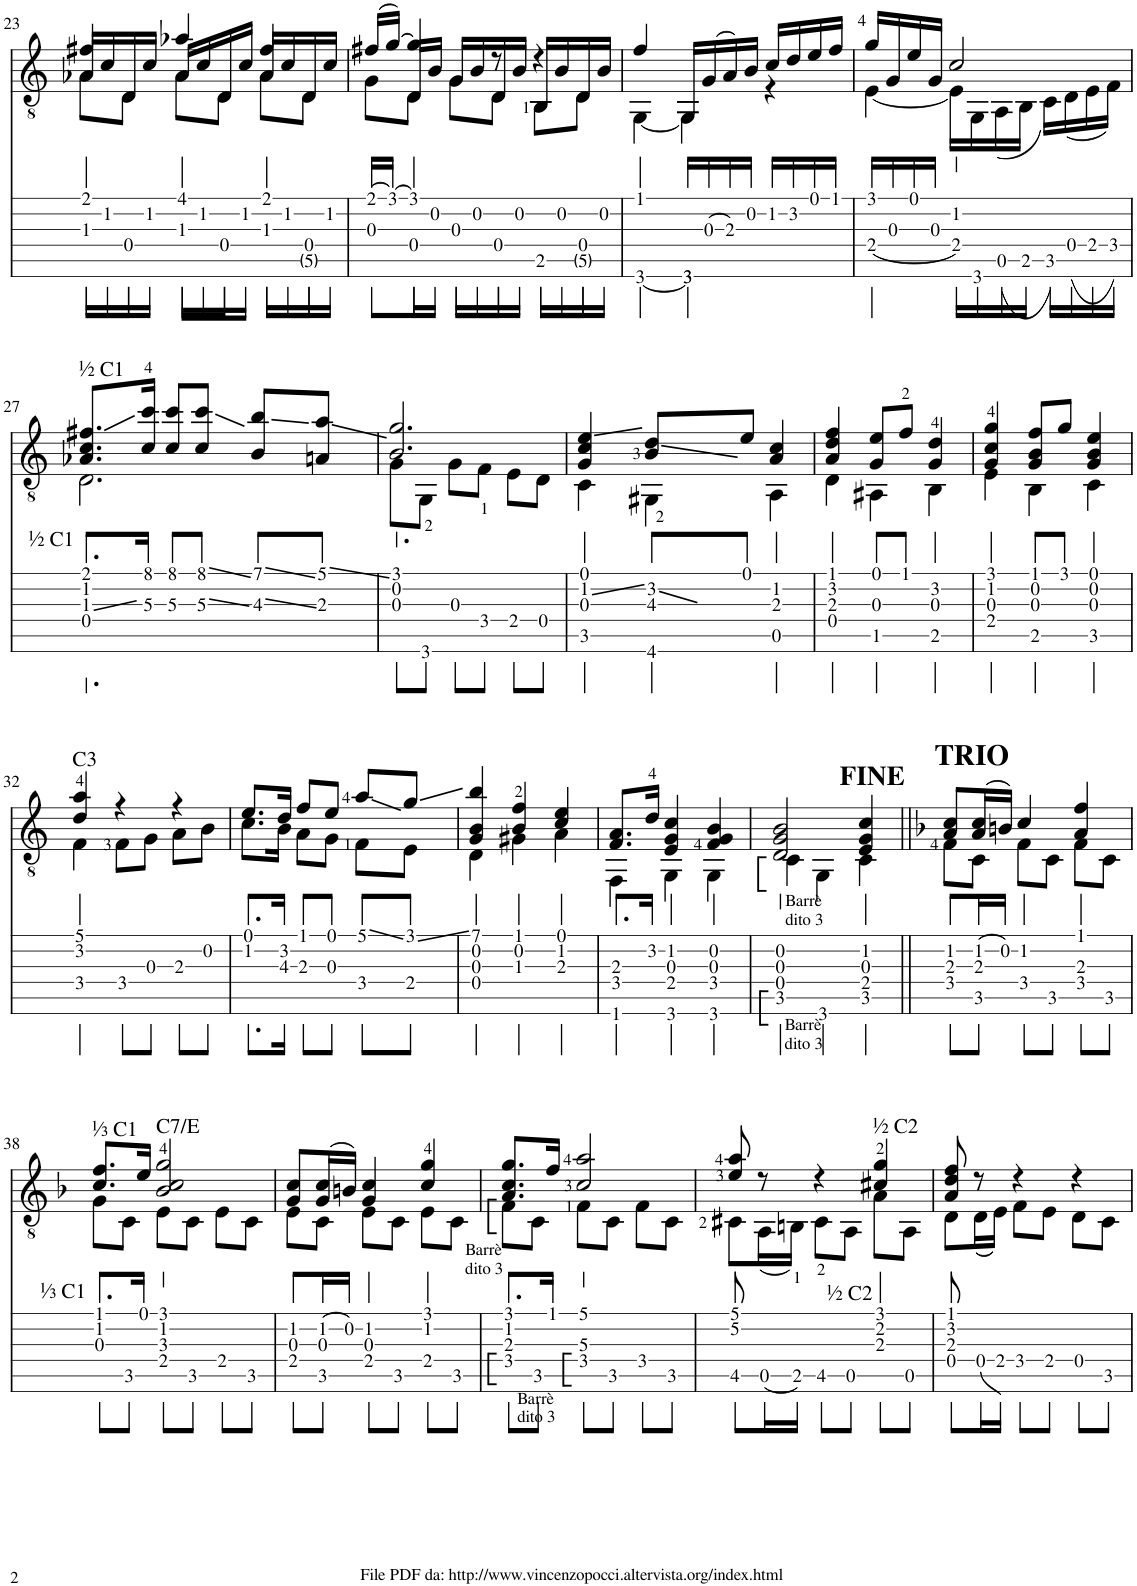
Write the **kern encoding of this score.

**kern	**kern
*part2	*part1
*staff2	*staff1
*I"Chitarra classica (Intavolatura)	*I"Classical Guitar
!!LO:PB:g=z
*	*clefGv2
*k[]	*k[]
*M3/4	*M3/4
=23	=23
*^	*^
*	*^	*	*^
4f#X/	16A-X\LL	8A-\L	4f#X/	16A-X/LL	8A-\L
.	16c\	.	.	16c/	.
.	16D\	8D\J	.	16D/	8D\J
.	16c\JJ	.	.	16c/JJ	.
4a-X/	16A-\LL	8A-\L	4a-X/	16A-/LL	8A-\L
.	16c\	.	.	16c/	.
.	16D\	8D\J	.	16D/	8D\J
.	16c\JJ	.	.	16c/JJ	.
4f#/	16A-\LL	8A-\L	4f#/	16A-/LL	8A-\L
.	16c\	.	.	16c/	.
.	16D\	8D\J	.	16D/	8D\J
.	16c\JJ	.	.	16c/JJ	.
=24	=24	=24	=24	=24	=24
(16f#X/LL	8ryy	8G\L	(16f#X/LL	8ryy	8G\L
[16g/JJ)	.	.	[16g/JJ)	.	.
4g/]	16D\LL	8D\J	4g/]	16D/LL	8D\J
.	16B\JJ	.	.	16B/JJ	.
.	16G\LL	8G\L	.	16G/LL	8G\L
.	16B\	.	.	16B/	.
8r	16D\	8D\J	8r	16D/	8D\J
.	16B\JJ	.	.	16B/JJ	.
4r	16BB\LL	8BB\L	4r	16BB/LL	8BB\L
.	16B\	.	.	16B/	.
.	16D\	8D\J	.	16D/	8D\J
.	16B\JJ	.	.	16B/JJ	.
*	*v	*v	*	*	*
*	*	*	*v	*v
=25	=25	=25	=25
4f/	[4GG\	4f/	[4GG\
16GG/LL	4GG\]	16GG/LL	4GG\]
(16G/	.	(16G/	.
16A/)	.	16A/)	.
16B/JJ	.	16B/JJ	.
16c/LL	4r	16c/LL	4r
16d/	.	16d/	.
16e/	.	16e/	.
16f/JJ	.	16f/JJ	.
=26	=26	=26	=26
16g/LL	[4E\	16g/LL	[4E\
16G/	.	16G/	.
16e/	.	16e/	.
16G/JJ	.	16G/JJ	.
2c/	16E\LL]	2c/	16E\LL]
.	16GG\	.	16GG\
.	(16AA\	.	(16AA\
.	16BB\JJ	.	16BB\JJ
.	16C\LL)	.	16C\LL)
.	(16D\	.	(16D\
.	16E\	.	16E\
.	16F\JJ)	.	16F\JJ)
!!LO:LB:g=z	!!
=27	=27	=27	=27
!	!	!LO:TX:a:t=½ C1	!
!LO:TX:a:t=½ C1	!	!	!
8.A-X/ 8.c/ 8.f#X/L	2.D\	8.A-X/ 8.c/ 8.f#X/L	2.D\
16c/ 16cc/Jk	.	16c/ 16cc/Jk	.
8c/ 8cc/L	.	8c/ 8cc/L	.
8c/ 8cc/J	.	8c/ 8cc/J	.
8B/ 8b/L	.	8B/ 8b/L	.
8An/ 8a/J	.	8An/ 8a/J	.
=28	=28	=28	=28
2.B/ 2.g/	8G\L	2.B/ 2.g/	8G\L
.	8GG\J	.	8GG\J
.	8G\L	.	8G\L
.	8F\J	.	8F\J
.	8E\L	.	8E\L
.	8D\J	.	8D\J
=29	=29	=29	=29
4G/ 4c/ 4e/	4C\	4G/ 4c/ 4e/	4C\
8B/ 8d/L	4GG#X\	8B/ 8d/L	4GG#X\
8e/J	.	8e/J	.
4A/ 4c/	4AA\	4A/ 4c/	4AA\
=30	=30	=30	=30
4A/ 4d/ 4f/	4D\	4A/ 4d/ 4f/	4D\
8G/ 8e/L	4AA#X\	8G/ 8e/L	4AA#X\
8f/J	.	8f/J	.
4G/ 4d/	4BB\	4G/ 4d/	4BB\
=31	=31	=31	=31
4G/ 4c/ 4g/	4E\	4G/ 4c/ 4g/	4E\
8G/ 8B/ 8f/L	4BB\	8G/ 8B/ 8f/L	4BB\
8g/J	.	8g/J	.
4G/ 4B/ 4e/	4C\	4G/ 4B/ 4e/	4C\
!!LO:LB:g=z	!!
=32	=32	=32	=32
!	!	!LO:TX:a:t=C3	!
4d/ 4a/	4F\	4d/ 4a/	4F\
4r	8F\L	4r	8F\L
.	8G\J	.	8G\J
4r	8A\L	4r	8A\L
.	8B\J	.	8B\J
=33	=33	=33	=33
8.e/L	8.c\L	8.e/L	8.c\L
16d/Jk	16B\Jk	16d/Jk	16B\Jk
8f/L	8A\L	8f/L	8A\L
8e/J	8G\J	8e/J	8G\J
8a/L	8F\L	8a/L	8F\L
8g/J	8E\J	8g/J	8E\J
=34	=34	=34	=34
4G/ 4B/ 4b/	4D\	4G/ 4B/ 4b/	4D\
4B/ 4f/	4G#X\	4B/ 4f/	4G#X\
4c/ 4e/	4A\	4c/ 4e/	4A\
=35	=35	=35	=35
8.F/ 8.A/L	4FF\	8.F/ 8.A/L	4FF\
16d/Jk	.	16d/Jk	.
4E/ 4G/ 4c/	4GG\	4E/ 4G/ 4c/	4GG\
4F/ 4G/ 4B/	4GG\	4F/ 4G/ 4B/	4GG\
=36	=36	=36	=36
!	!	!LO:TX:b:t=Barrè	!
!	!	!LO:TX:b:t=dito 3	!
!LO:TX:b:t=Barrè	!	!	!
!LO:TX:b:t=dito 3	!	!	!
2D/ 2G/ 2B/	4C\	2D/ 2G/ 2B/	4C\
.	4GG\	.	4GG\
4E/ 4G/ 4c/	4C\	4E/ 4G/ 4c/	4C\
=37||	=37||	=37||	=37||
*k[b-]	*	*k[b-]	*
!	!	!LO:TX:a:B:t=TRIO	!
8A/ 8c/L	8F\L	8A/ 8c/L	8F\L
(16A/ 16c/L	8C\J	(16A/ 16c/L	8C\J
16Bn/JJ)	.	16Bn/JJ)	.
4c/	8F\L	4c/	8F\L
.	8C\J	.	8C\J
4A/ 4f/	8F\L	4A/ 4f/	8F\L
.	8C\J	.	8C\J
!!LO:LB:g=z	!!
=38	=38	=38	=38
!	!	!LO:TX:a:t=⅓ C1	!
!LO:TX:a:t=⅓ C1	!	!	!
8.c/ 8.f/L	8G\L	8.c/ 8.f/L	8G\L
.	8C\J	.	8C\J
16e/Jk	.	16e/Jk	.
!	!	!LO:TX:a:t=C7/E	!
2B-/ 2c/ 2g/	8E\L	2B-/ 2c/ 2g/	8E\L
.	8C\J	.	8C\J
.	8E\L	.	8E\L
.	8C\J	.	8C\J
=39	=39	=39	=39
8G/ 8c/L	8E\L	8G/ 8c/L	8E\L
(16G/ 16c/L	8C\J	(16G/ 16c/L	8C\J
16Bn/JJ)	.	16Bn/JJ)	.
4G/ 4c/	8E\L	4G/ 4c/	8E\L
.	8C\J	.	8C\J
4c/ 4g/	8E\L	4c/ 4g/	8E\L
.	8C\J	.	8C\J
=40	=40	=40	=40
!	!	!LO:TX:b:t=Barrè	!
!	!	!LO:TX:b:t=dito 3	!
!LO:TX:b:t=Barrè	!	!	!
!LO:TX:b:t=dito 3	!	!	!
8.A/ 8.c/ 8.g/L	8F\L	8.A/ 8.c/ 8.g/L	8F\L
.	8C\J	.	8C\J
16f/Jk	.	16f/Jk	.
2c/ 2a/	8F\L	2c/ 2a/	8F\L
.	8C\J	.	8C\J
.	8F\L	.	8F\L
.	8C\J	.	8C\J
=41	=41	=41	=41
8e/ 8a/	8C#X\L	8e/ 8a/	8C#X\L
8r	(16AA\L	8r	(16AA\L
.	16BBn\JJ)	.	16BBn\JJ)
4r	8C#\L	4r	8C#\L
.	8AA\J	.	8AA\J
!	!	!LO:TX:a:t=½ C2	!
!LO:TX:a:t=½ C2	!	!	!
4c#X/ 4g/	8A\L	4c#X/ 4g/	8A\L
.	8AA\J	.	8AA\J
=42	=42	=42	=42
8A/ 8d/ 8f/	8D\L	8A/ 8d/ 8f/	8D\L
8r	(16D\L	8r	(16D\L
.	16E\JJ)	.	16E\JJ)
4r	8F\L	4r	8F\L
.	8E\J	.	8E\J
4r	8D\L	4r	8D\L
.	8C\J	.	8C\J
*v	*v	*	*
*	*v	*v
=	=
*-	*-
